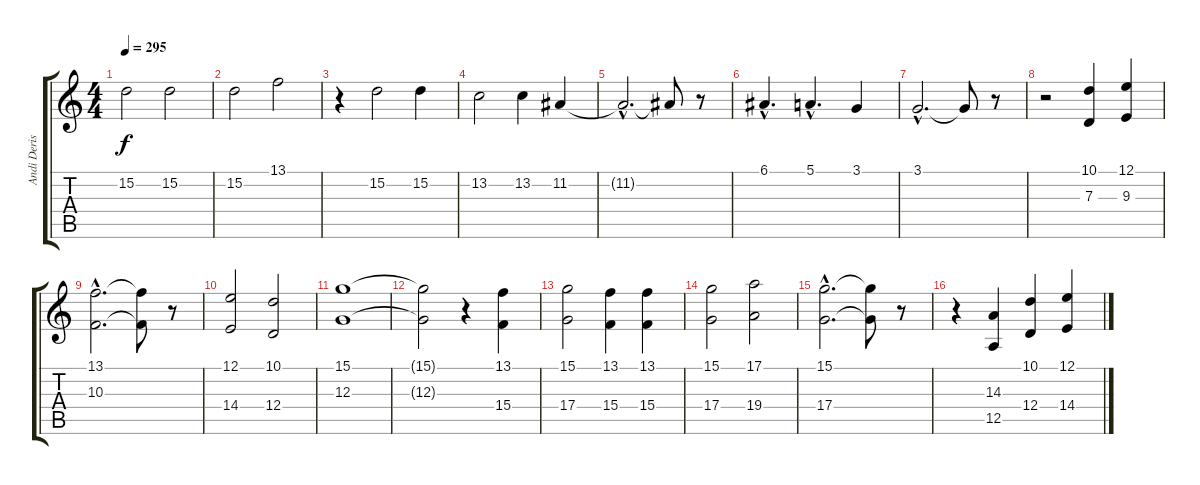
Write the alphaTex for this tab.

\track ("Andi Deris" "Andi Deris") {instrument lead6voice}
\staff {score tabs}
\tuning (E4 B3 G3 D3 A2 E2) {hide}
\ts (4 4)
\tempo 295
\clef g2
\ks c
15.2.2{dy f} 15.2.2 |
15.2.2 13.1.2 |
r.4 15.2.2 15.2.4 |
13.2.2 13.2.4 11.2.4 |
11.2{hac t}.2{d} 11.2{t}.8 r.8 |
6.1{hac}.4{d} 5.1{hac}.4{d} 3.1.4 |
3.1{hac}.2{d} 3.1{t}.8 r.8 |
r.2 (10.1 7.3).4 (12.1 9.3).4 |
(13.1{hac} 10.3{hac}).2{d} (13.1{t} 10.3{t}).8 r.8 |
(12.1 14.4).2 (10.1 12.4).2 |
(15.1 12.3).1 |
(15.1{t} 12.3{t}).2 r.4 (13.1 15.4).4 |
(15.1 17.4).2 (13.1 15.4).4 (13.1 15.4).4 |
(15.1 17.4).2 (17.1 19.4).2 |
(15.1{hac} 17.4{hac}).2{d} (15.1{t} 17.4{t}).8 r.8 |
r.4 (14.3 12.5).4 (10.1 12.4).4 (12.1 14.4).4
